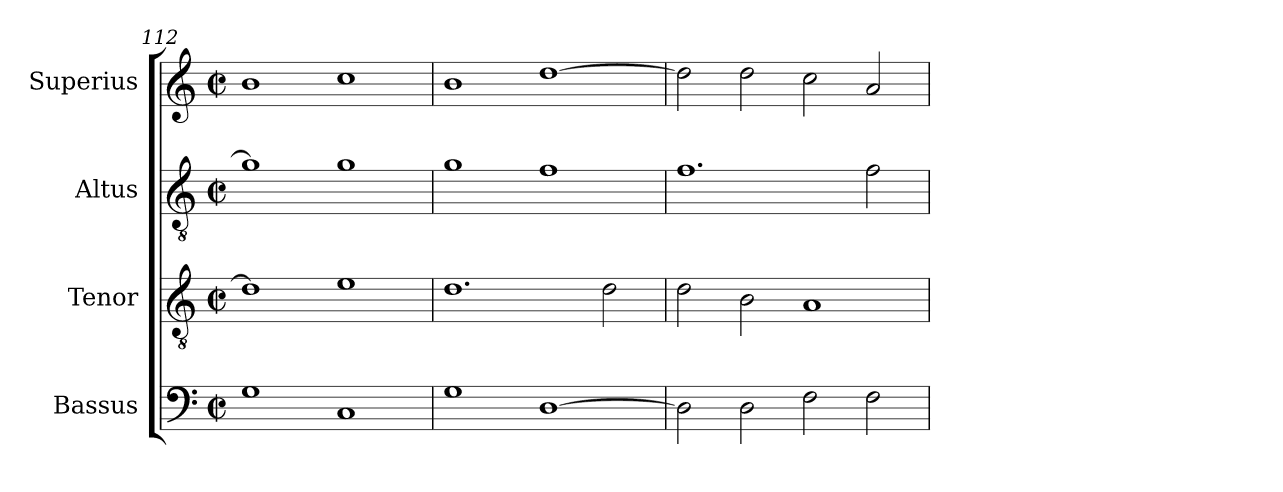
**kern	**kern	**kern	**kern
*part4	*part3	*part2	*part1
*staff4	*staff3	*staff2	*staff1
*I"Bassus	*I"Tenor	*I"Altus	*I"Superius
*I'B.	*I'T.	*I'A.	*I'S.
*clefF4	*clefGv2	*clefGv2	*clefG2
*	*ITrd7c12	*ITrd7c12	*
*k[]	*k[]	*k[]	*k[]
*C:	*C:	*C:	*C:
*M2/2	*M2/2	*M2/2	*M2/2
*met(c|)	*met(c|)	*met(c|)	*met(c|)
=112	=112	=112	=112
1Gi	1Di]	1Gi]	1bi
1Ci	1Ei	1Gi	1cci
=113	=113	=113	=113
1Gi	1.Di	1Gi	1bi
[>1Di	.	1Fi	[>1ddi
.	2Di\	.	.
=114	=114	=114	=114
2Di\]	2Di\	1.Fi	2ddi\]
2Di\	2BBi\	.	2ddi\
2Fi\	1AAi	.	2cci\
2Fi\	.	2Fi\	2ai/
=	=	=	=
*-	*-	*-	*-
